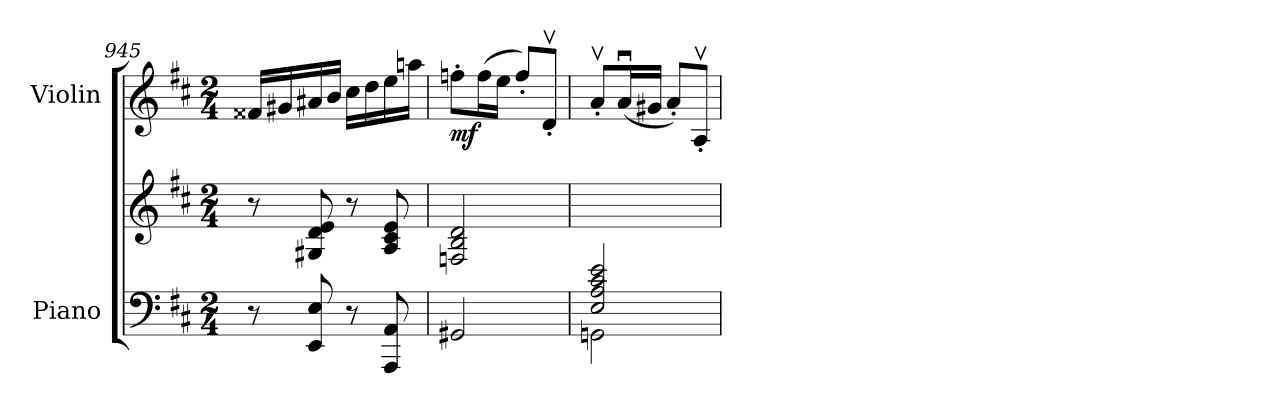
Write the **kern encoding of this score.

**kern	**kern	**kern	**dynam
*part2	*part2	*part1	*part1
*staff3	*staff2	*staff1	*staff1
*I"Piano	*	*I"Violin	*
*I'Pno.	*	*I'Vln.	*
*clefF4	*clefG2	*clefG2	*
*k[f#c#]	*k[f#c#]	*k[f#c#]	*
*M2/4	*M2/4	*M2/4	*
=945	=945	=945	=945
8r	8r	16f##X/LL	.
.	.	16g#X/	.
8EE/ 8E/	8G#X/ 8d/ 8e/	16a#X/	.
.	.	16b/JJ	.
8r	8r	16cc#\LL	.
.	.	16dd\	.
8AAA/ 8AA/	8A/ 8c#/ 8e/	16ee\	.
.	.	16aan\JJ	.
=946	=946	=946	=946
!	!	!	!LO:DY:b
2GG#X/	2Fn/ 2B/ 2d/	8ffn'\L	mf
.	.	(16ff\L	.
.	.	16ee\JJ	.
.	.	8ff'/L)	.
.	.	8dv'/J	.
=947	=947	=947	=947
*^	*	*	*
2E/ 2A/ 2c#/ 2e/	2GGn\	2ryy	8av'/L	.
.	.	.	(16au/L	.
.	.	.	16g#X/JJ	.
.	.	.	8a'/L)	.
.	.	.	8Av'/J	.
*v	*v	*	*	*
=	=	=	=
*-	*-	*-	*-
